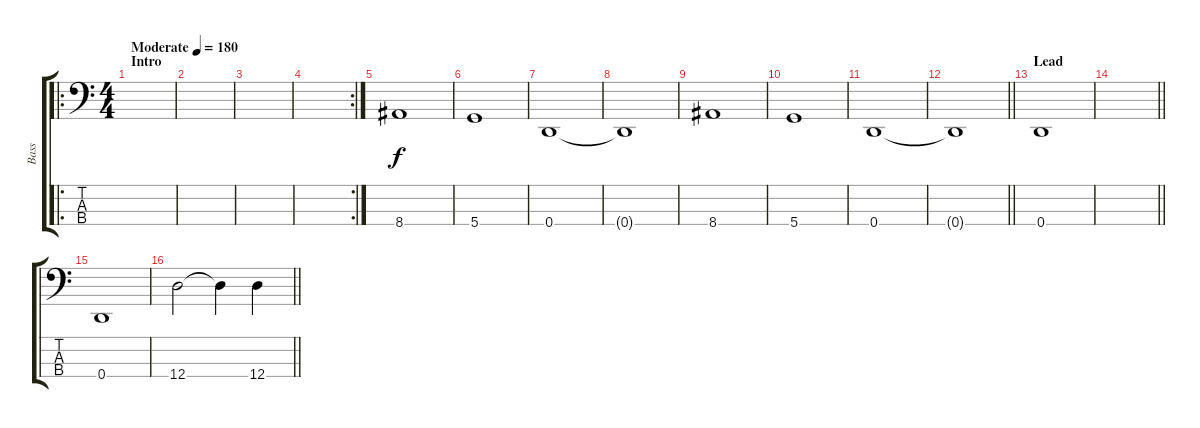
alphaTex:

\track ("Bass" "Bass") {instrument electricbassfinger}
\staff {score tabs}
\tuning (G2 D2 A1 D1) {hide}
\ro
\ts (4 4)
\section ("" "Intro")
\tempo (180 "Moderate")
\clef f4
\ks c
|
|
|
\rc 2
|
8.4.1 |
5.4.1 |
0.4.1 |
0.4{t}.1 |
8.4.1 |
5.4.1 |
0.4.1 |
\barLineRight lightlight
0.4{t}.1 |
\section ("" "Lead")
0.4.1 |
\barLineRight lightlight
|
0.4.1 |
\barLineRight lightlight
12.4.2 12.4{t}.4 12.4{sl}.4
